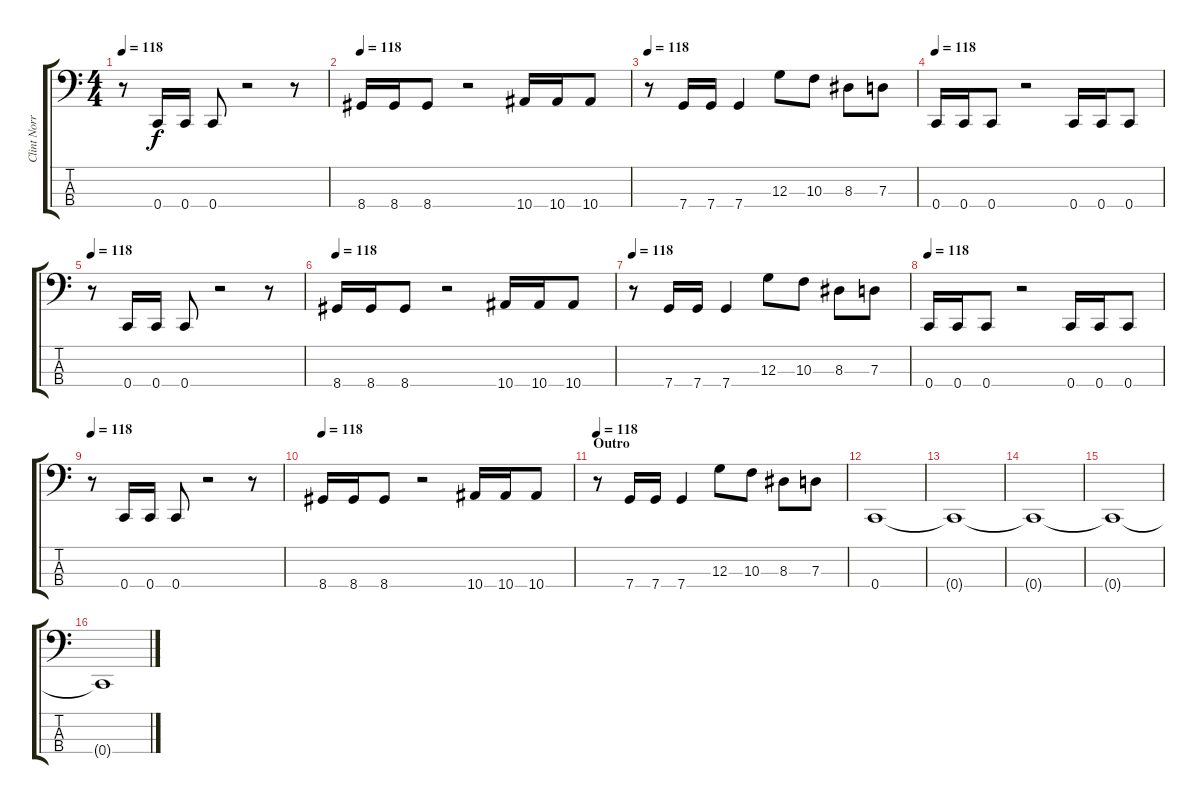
\track ("Clint Norris (Bass)" "Clint Norr") {instrument electricbasspick}
\staff {score tabs}
\tuning (F2 C2 G1 C1) {hide}
\ts (4 4)
\tempo 118
\clef f4
\ks c
r.8{dy f} 0.4.16 0.4.16 0.4.8 r.2 r.8 |
\tempo 118
8.4.16 8.4.16 8.4.8 r.2 10.4.16 10.4.16 10.4.8 |
\tempo 118
r.8 7.4.16 7.4.16 7.4.4 12.3.8 10.3.8 8.3.8 7.3.8 |
\tempo 118
0.4.16 0.4.16 0.4.8 r.2 0.4.16 0.4.16 0.4.8 |
\tempo 118
r.8 0.4.16 0.4.16 0.4.8 r.2 r.8 |
\tempo 118
8.4.16 8.4.16 8.4.8 r.2 10.4.16 10.4.16 10.4.8 |
\tempo 118
r.8 7.4.16 7.4.16 7.4.4 12.3.8 10.3.8 8.3.8 7.3.8 |
\tempo 118
0.4.16 0.4.16 0.4.8 r.2 0.4.16 0.4.16 0.4.8 |
\tempo 118
r.8 0.4.16 0.4.16 0.4.8 r.2 r.8 |
\tempo 118
8.4.16 8.4.16 8.4.8 r.2 10.4.16 10.4.16 10.4.8 |
\section ("" "Outro")
\tempo 118
r.8 7.4.16 7.4.16 7.4.4 12.3.8 10.3.8 8.3.8 7.3.8 |
0.4.1 |
0.4{t}.1 |
0.4{t}.1 |
0.4{t}.1 |
0.4{t}.1{volume 0}
